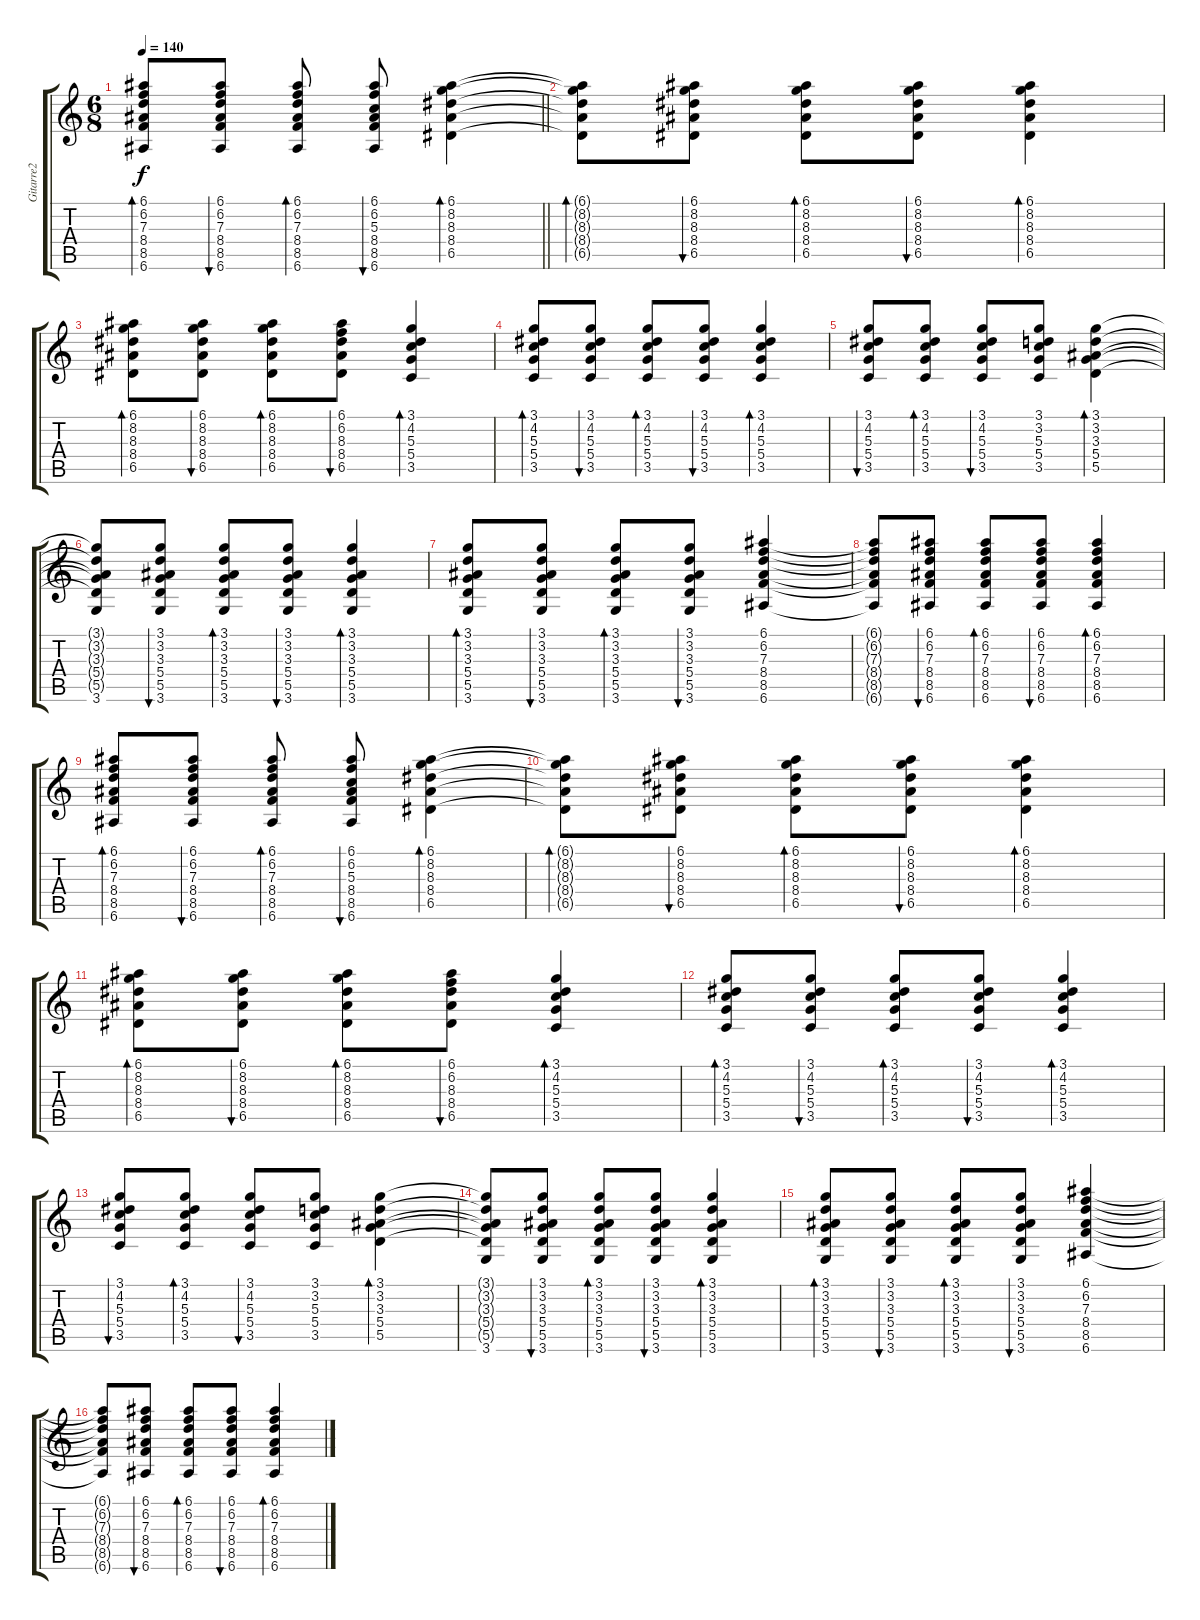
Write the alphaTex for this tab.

\track ("Gitarre2" "Gitarre2") {instrument acousticguitarsteel}
\staff {score tabs}
\tuning (E4 B3 G3 D3 A2 E2) {hide}
\ts (6 8)
\tempo 140
\clef g2
\barLineRight lightlight
\ks c
(6.1 6.2 7.3 8.4 8.5 6.6).8{bd 120 dy f} (6.1 6.2 7.3 8.4 8.5 6.6).8{bu 120 beam split} (6.1 6.2 7.3 8.4 8.5 6.6).8{bd 120} (6.1 6.2 5.3 8.4 8.5 6.6).8{bu 120} (6.1 8.2 8.3 8.4 6.5).4{bd 120} |
(6.1{t} 8.2{t} 8.3{t} 8.4{t} 6.5{t}).8{bd 240} (6.1 8.2 8.3 8.4 6.5).8{bu 120 beam split} (6.1 8.2 8.3 8.4 6.5).8{bd 120 beam merge} (6.1 8.2 8.3 8.4 6.5).8{bu 120} (6.1 8.2 8.3 8.4 6.5).4{bd 120} |
(6.1 8.2 8.3 8.4 6.5).8{bd 120} (6.1 8.2 8.3 8.4 6.5).8{bu 120 beam split} (6.1 8.2 8.3 8.4 6.5).8{bd 120 beam merge} (6.1 6.2 8.3 8.4 6.5).8{bu 120} (3.1 4.2 5.3 5.4 3.5).4{bd 120} |
(3.1 4.2 5.3 5.4 3.5).8{bd 120} (3.1 4.2 5.3 5.4 3.5).8{bu 120 beam split} (3.1 4.2 5.3 5.4 3.5).8{bd 120 beam merge} (3.1 4.2 5.3 5.4 3.5).8{bu 120} (3.1 4.2 5.3 5.4 3.5).4{bd 120} |
(3.1 4.2 5.3 5.4 3.5).8{bu 120} (3.1 4.2 5.3 5.4 3.5).8{bd 120 beam split} (3.1 4.2 5.3 5.4 3.5).8{bu 120 beam merge} (3.1 3.2 5.3 5.4 3.5).8 (3.1 3.2 3.3 5.4 5.5).4{bd 120} |
(3.1{t} 3.2{t} 3.3{t} 5.4{t} 5.5{t} 3.6).8 (3.1 3.2 3.3 5.4 5.5 3.6).8{bu 120 beam split} (3.1 3.2 3.3 5.4 5.5 3.6).8{bd 120 beam merge} (3.1 3.2 3.3 5.4 5.5 3.6).8{bu 120} (3.1 3.2 3.3 5.4 5.5 3.6).4{bd 120} |
(3.1 3.2 3.3 5.4 5.5 3.6).8{bd 120} (3.1 3.2 3.3 5.4 5.5 3.6).8{bu 120 beam split} (3.1 3.2 3.3 5.4 5.5 3.6).8{bd 120 beam merge} (3.1 3.2 3.3 5.4 5.5 3.6).8{bu 120} (6.1 6.2 7.3 8.4 8.5 6.6).4 |
(6.1{t} 6.2{t} 7.3{t} 8.4{t} 8.5{t} 6.6{t}).8 (6.1 6.2 7.3 8.4 8.5 6.6).8{bu 120 beam split} (6.1 6.2 7.3 8.4 8.5 6.6).8{bd 120 beam merge} (6.1 6.2 7.3 8.4 8.5 6.6).8{bu 120} (6.1 6.2 7.3 8.4 8.5 6.6).4{bd 120} |
(6.1 6.2 7.3 8.4 8.5 6.6).8{bd 120} (6.1 6.2 7.3 8.4 8.5 6.6).8{bu 120 beam split} (6.1 6.2 7.3 8.4 8.5 6.6).8{bd 120} (6.1 6.2 5.3 8.4 8.5 6.6).8{bu 120} (6.1 8.2 8.3 8.4 6.5).4{bd 120} |
(6.1{t} 8.2{t} 8.3{t} 8.4{t} 6.5{t}).8{bd 240} (6.1 8.2 8.3 8.4 6.5).8{bu 120 beam split} (6.1 8.2 8.3 8.4 6.5).8{bd 120 beam merge} (6.1 8.2 8.3 8.4 6.5).8{bu 120} (6.1 8.2 8.3 8.4 6.5).4{bd 120} |
(6.1 8.2 8.3 8.4 6.5).8{bd 120} (6.1 8.2 8.3 8.4 6.5).8{bu 120 beam split} (6.1 8.2 8.3 8.4 6.5).8{bd 120 beam merge} (6.1 6.2 8.3 8.4 6.5).8{bu 120} (3.1 4.2 5.3 5.4 3.5).4{bd 120} |
(3.1 4.2 5.3 5.4 3.5).8{bd 120} (3.1 4.2 5.3 5.4 3.5).8{bu 120 beam split} (3.1 4.2 5.3 5.4 3.5).8{bd 120 beam merge} (3.1 4.2 5.3 5.4 3.5).8{bu 120} (3.1 4.2 5.3 5.4 3.5).4{bd 120} |
(3.1 4.2 5.3 5.4 3.5).8{bu 120} (3.1 4.2 5.3 5.4 3.5).8{bd 120 beam split} (3.1 4.2 5.3 5.4 3.5).8{bu 120 beam merge} (3.1 3.2 5.3 5.4 3.5).8 (3.1 3.2 3.3 5.4 5.5).4{bd 120} |
(3.1{t} 3.2{t} 3.3{t} 5.4{t} 5.5{t} 3.6).8 (3.1 3.2 3.3 5.4 5.5 3.6).8{bu 120 beam split} (3.1 3.2 3.3 5.4 5.5 3.6).8{bd 120 beam merge} (3.1 3.2 3.3 5.4 5.5 3.6).8{bu 120} (3.1 3.2 3.3 5.4 5.5 3.6).4{bd 120} |
(3.1 3.2 3.3 5.4 5.5 3.6).8{bd 120} (3.1 3.2 3.3 5.4 5.5 3.6).8{bu 120 beam split} (3.1 3.2 3.3 5.4 5.5 3.6).8{bd 120 beam merge} (3.1 3.2 3.3 5.4 5.5 3.6).8{bu 120} (6.1 6.2 7.3 8.4 8.5 6.6).4 |
(6.1{t} 6.2{t} 7.3{t} 8.4{t} 8.5{t} 6.6{t}).8 (6.1 6.2 7.3 8.4 8.5 6.6).8{bu 120 beam split} (6.1 6.2 7.3 8.4 8.5 6.6).8{bd 120 beam merge} (6.1 6.2 7.3 8.4 8.5 6.6).8{bu 120} (6.1 6.2 7.3 8.4 8.5 6.6).4{bd 120}
